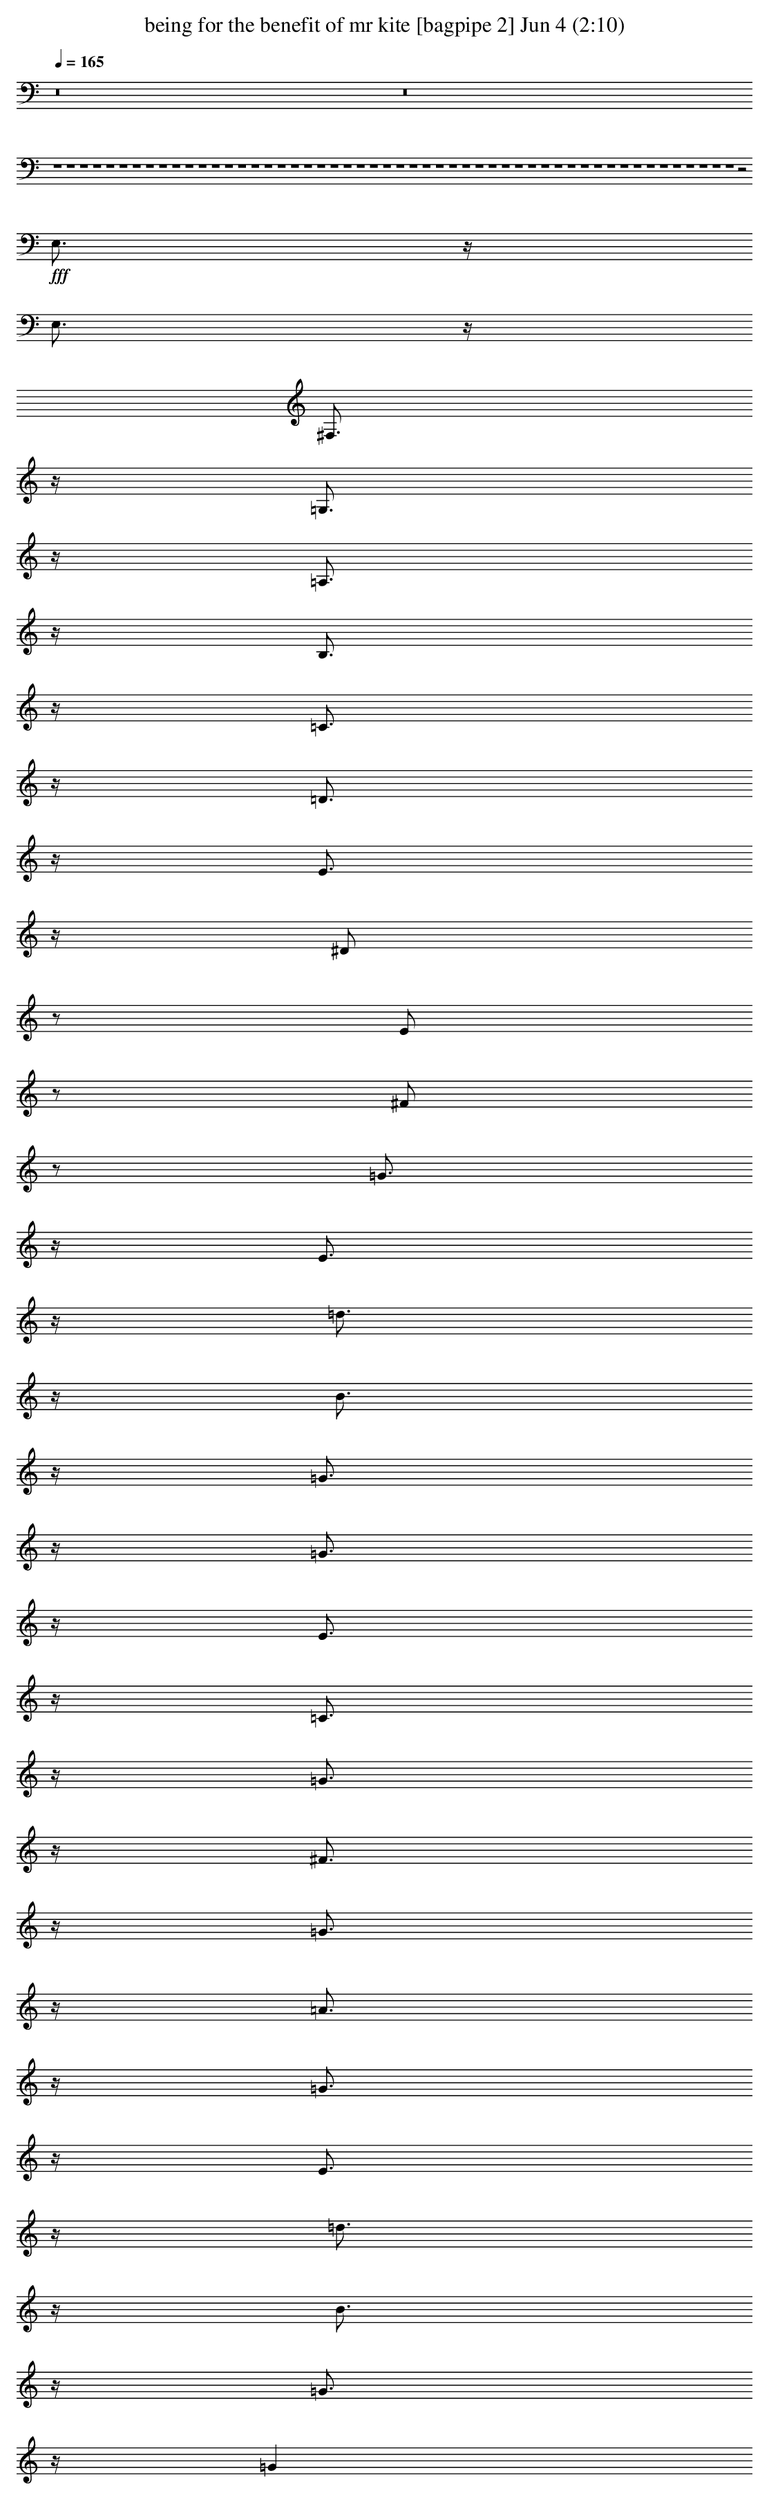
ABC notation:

X:1
T: being for the benefit of mr kite [bagpipe 2] Jun 4 (2:10)
L: 1/4
K: C
Q: 1/4=165
z8 z8
z4 z4 z4 z4 z4 z4 z4 z4 z4 z4 z4 z4 z4 z4 z4 z4 z4 z4 z4 z4 z4 z4 z4 z4 z4 z4 z4 z4 z4 z4 z4 z4 z4 z4 z4 z4 z4 z4 z4 z4 z4 z4 z4 z4 z4 z4 z4 z4 z4 z4 z4 z4 z2
+fff+ E,3/4
z/4
E,3/4
z/4
^F,3/4
z/4
=G,3/4
z/4
=A,3/4
z/4
B,3/4
z/4
=C3/4
z/4
=D3/4
z/4
E3/4
z/4
^D/2
z/2
E/2
z/2
^F/2
z/2
=G3/4
z/4
E3/4
z/4
=d3/4
z/4
B3/4
z/4
=G3/4
z/4
=G3/4
z/4
E3/4
z/4
=C3/4
z/4
=G3/4
z/4
^F3/4
z/4
=G3/4
z/4
=A3/4
z/4
=G3/4
z/4
E3/4
z/4
=d3/4
z/4
B3/4
z/4
=G3/4
z/4
=G
